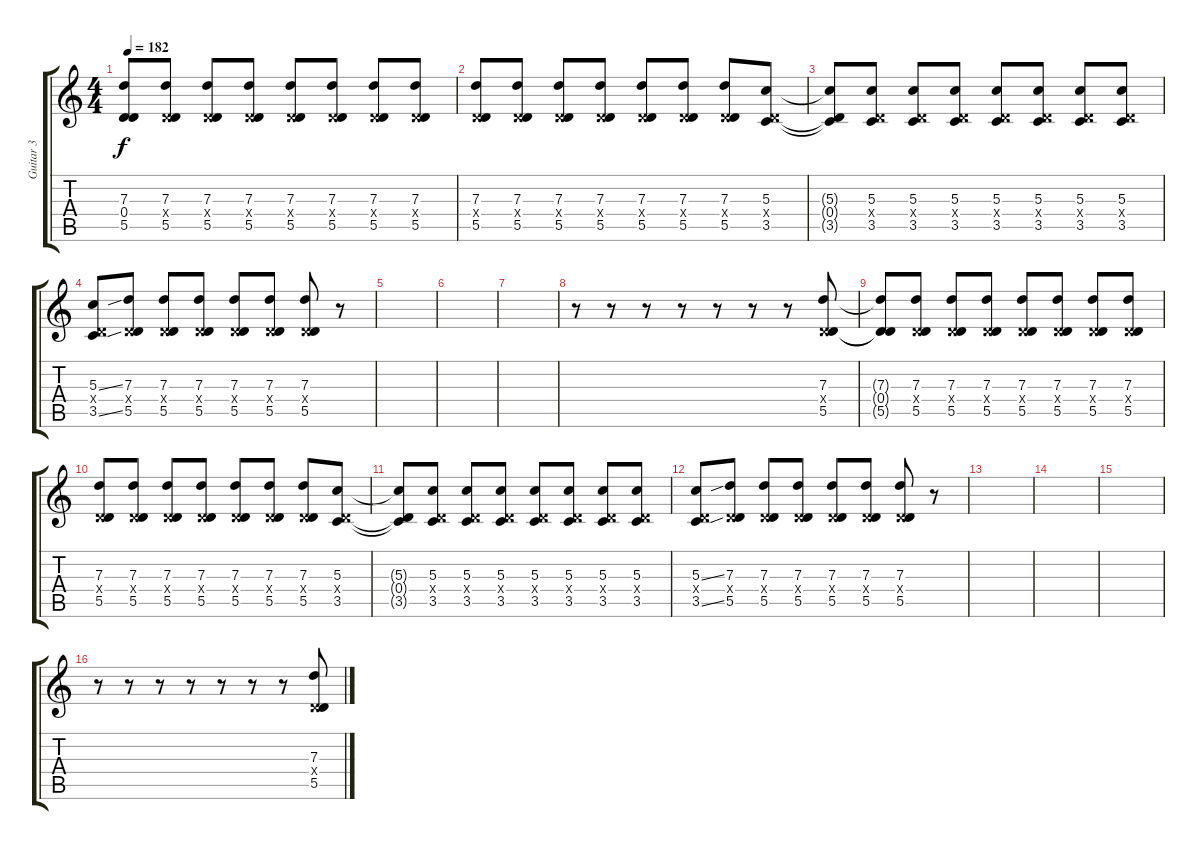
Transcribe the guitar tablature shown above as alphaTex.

\track ("Guitar 3" "Guitar 3") {instrument distortionguitar}
\staff {score tabs}
\tuning (E4 B3 G3 D3 A2 D2) {hide}
\ts (4 4)
\tempo 182
\clef g2
\ks c
(7.3{t} 0.4{t} 5.5{t}).8{dy f} (7.3 0.4{x} 5.5).8 (7.3 0.4{x} 5.5).8 (7.3 0.4{x} 5.5).8 (7.3 0.4{x} 5.5).8 (7.3 0.4{x} 5.5).8 (7.3 0.4{x} 5.5).8 (7.3 0.4{x} 5.5).8 |
(7.3 0.4{x} 5.5).8 (7.3 0.4{x} 5.5).8 (7.3 0.4{x} 5.5).8 (7.3 0.4{x} 5.5).8 (7.3 0.4{x} 5.5).8 (7.3 0.4{x} 5.5).8 (7.3 0.4{x} 5.5).8 (5.3 0.4{x} 3.5).8 |
(5.3{t} 0.4{t} 3.5{t}).8 (5.3 0.4{x} 3.5).8 (5.3 0.4{x} 3.5).8 (5.3 0.4{x} 3.5).8 (5.3 0.4{x} 3.5).8 (5.3 0.4{x} 3.5).8 (5.3 0.4{x} 3.5).8 (5.3 0.4{x} 3.5).8 |
(5.3{ss} 0.4{x} 3.5{ss}).8 (7.3 0.4{x} 5.5).8 (7.3 0.4{x} 5.5).8 (7.3 0.4{x} 5.5).8 (7.3 0.4{x} 5.5).8 (7.3 0.4{x} 5.5).8 (7.3 0.4{x} 5.5).8 r.8 |
|
|
|
r.8 r.8 r.8 r.8 r.8 r.8 r.8 (7.3 0.4{x} 5.5).8 |
(7.3{t} 0.4{t} 5.5{t}).8 (7.3 0.4{x} 5.5).8 (7.3 0.4{x} 5.5).8 (7.3 0.4{x} 5.5).8 (7.3 0.4{x} 5.5).8 (7.3 0.4{x} 5.5).8 (7.3 0.4{x} 5.5).8 (7.3 0.4{x} 5.5).8 |
(7.3 0.4{x} 5.5).8 (7.3 0.4{x} 5.5).8 (7.3 0.4{x} 5.5).8 (7.3 0.4{x} 5.5).8 (7.3 0.4{x} 5.5).8 (7.3 0.4{x} 5.5).8 (7.3 0.4{x} 5.5).8 (5.3 0.4{x} 3.5).8 |
(5.3{t} 0.4{t} 3.5{t}).8 (5.3 0.4{x} 3.5).8 (5.3 0.4{x} 3.5).8 (5.3 0.4{x} 3.5).8 (5.3 0.4{x} 3.5).8 (5.3 0.4{x} 3.5).8 (5.3 0.4{x} 3.5).8 (5.3 0.4{x} 3.5).8 |
(5.3{ss} 0.4{x} 3.5{ss}).8 (7.3 0.4{x} 5.5).8 (7.3 0.4{x} 5.5).8 (7.3 0.4{x} 5.5).8 (7.3 0.4{x} 5.5).8 (7.3 0.4{x} 5.5).8 (7.3 0.4{x} 5.5).8 r.8 |
|
|
|
r.8 r.8 r.8 r.8 r.8 r.8 r.8 (7.3 0.4{x} 5.5).8
